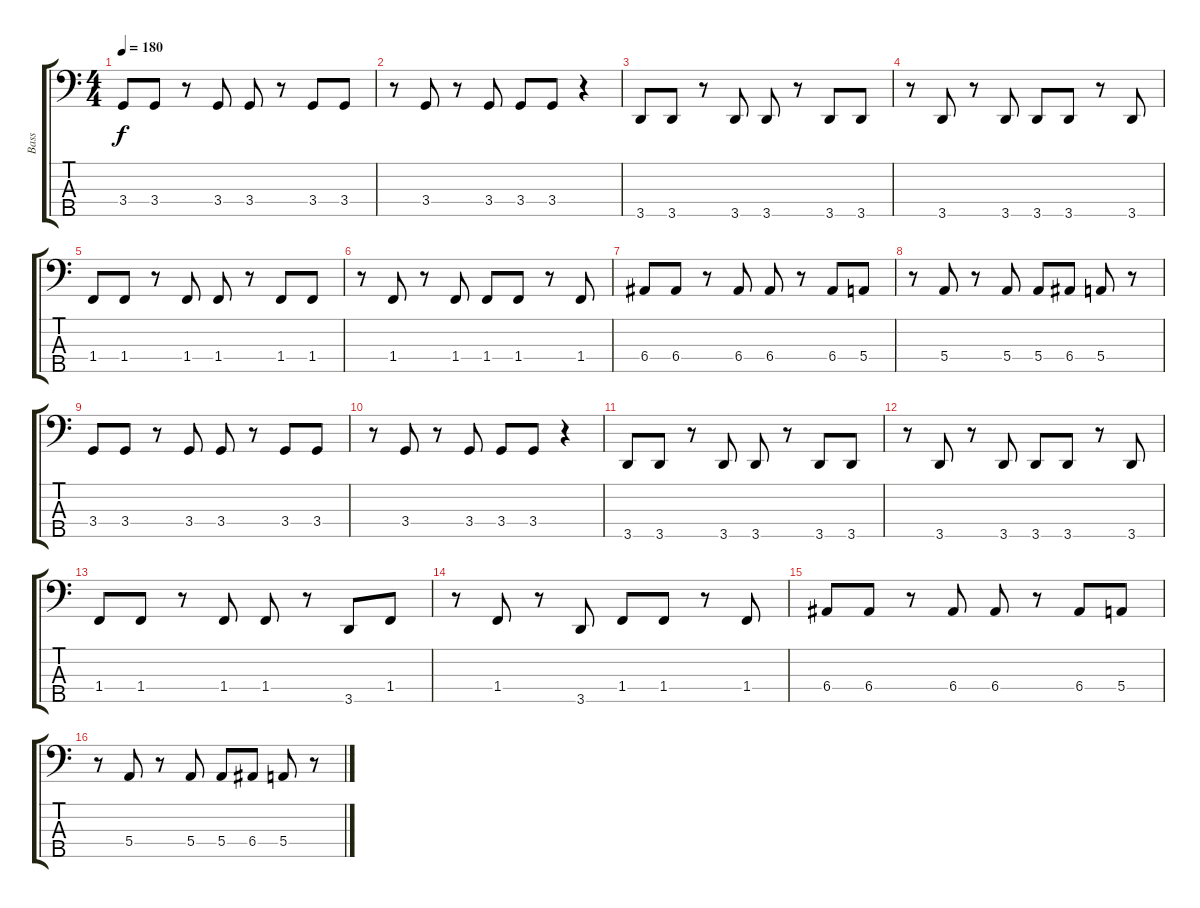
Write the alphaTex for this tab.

\track ("Bass" "Bass") {instrument electricbassfinger}
\staff {score tabs}
\tuning (G2 D2 A1 E1 B0) {hide}
\ts (4 4)
\tempo 180
\clef f4
\ks c
3.4.8{dy f} 3.4.8 r.8 3.4.8 3.4.8 r.8 3.4.8 3.4.8 |
r.8 3.4.8 r.8 3.4.8 3.4.8 3.4.8 r.4 |
3.5.8 3.5.8 r.8 3.5.8 3.5.8 r.8 3.5.8 3.5.8 |
r.8 3.5.8 r.8 3.5.8 3.5.8 3.5.8 r.8 3.5.8 |
1.4.8 1.4.8 r.8 1.4.8 1.4.8 r.8 1.4.8 1.4.8 |
r.8 1.4.8 r.8 1.4.8 1.4.8 1.4.8 r.8 1.4.8 |
6.4.8 6.4.8 r.8 6.4.8 6.4.8 r.8 6.4.8 5.4.8 |
r.8 5.4.8 r.8 5.4.8 5.4.8 6.4.8 5.4.8 r.8 |
3.4.8 3.4.8 r.8 3.4.8 3.4.8 r.8 3.4.8 3.4.8 |
r.8 3.4.8 r.8 3.4.8 3.4.8 3.4.8 r.4 |
3.5.8 3.5.8 r.8 3.5.8 3.5.8 r.8 3.5.8 3.5.8 |
r.8 3.5.8 r.8 3.5.8 3.5.8 3.5.8 r.8 3.5.8 |
1.4.8 1.4.8 r.8 1.4.8 1.4.8 r.8 3.5.8 1.4.8 |
r.8 1.4.8 r.8 3.5.8 1.4.8 1.4.8 r.8 1.4.8 |
6.4.8 6.4.8 r.8 6.4.8 6.4.8 r.8 6.4.8 5.4.8 |
r.8 5.4.8 r.8 5.4.8 5.4.8 6.4.8 5.4.8 r.8
